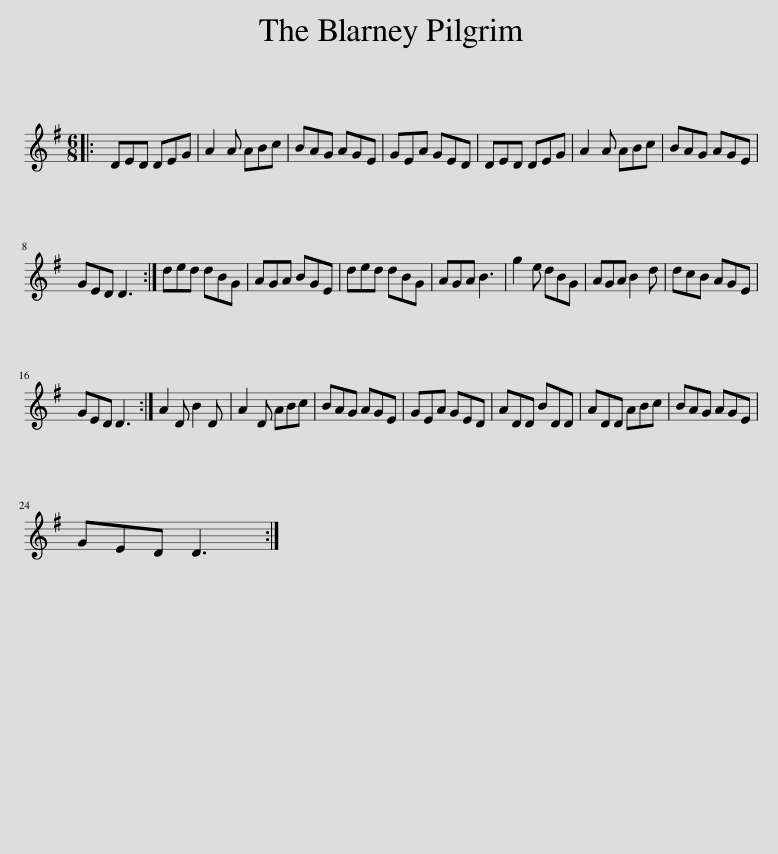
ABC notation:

X:1
L:1/8
M:6/8
I:linebreak $
K:G
V:1 treble
V:1
|: DED DEG | A2 A ABc | BAG AGE | GEA GED | DED DEG | %5
 A2 A ABc | BAG AGE |$ GED D3 :| ded dBG | AGA BGE | %10
 ded dBG | AGA B3 | g2 e dBG | AGA B2 d | dcB AGE |$ %15
 GED D3 :| A2 D B2 D | A2 D ABc | BAG AGE | GEA GED | %20
 ADD BDD | ADD ABc | BAG AGE |$ GED D3 :| %24
